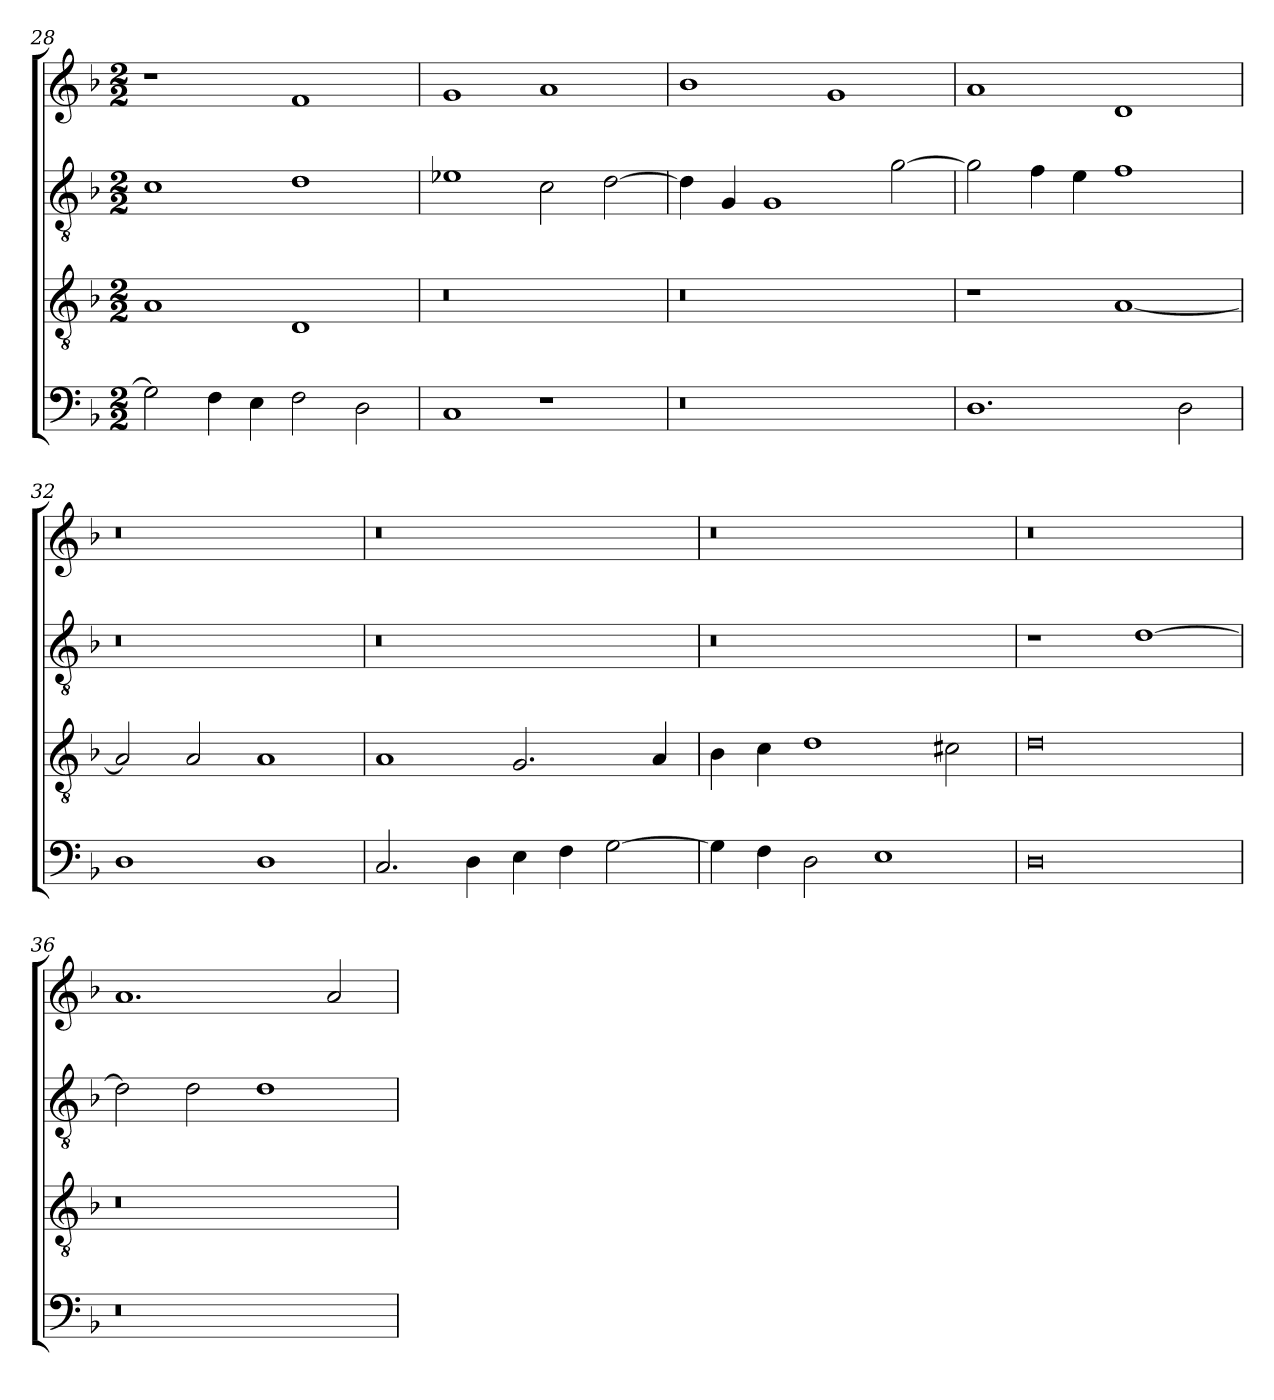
**kern	**kern	**kern	**kern
*part4	*part3	*part2	*part1
*staff4	*staff3	*staff2	*staff1
*clefF4	*clefGv2	*clefGv2	*clefG2
*k[b-]	*k[b-]	*k[b-]	*k[b-]
*M2/2	*M2/2	*M2/2	*M2/2
=28	=28	=28	=28
2G\]	1A	1c	1r
4F\	.	.	.
4E\	.	.	.
2F\	1D	1d	1f
2D\	.	.	.
=29	=29	=29	=29
1C	0r	1e-X	1g
1r	.	2c\	1a
.	.	[2d\	.
=30	=30	=30	=30
0r	0r	4d\]	1b-
.	.	4G/	.
.	.	1G	.
.	.	.	1g
.	.	[2g\	.
=31	=31	=31	=31
1.D	1r	2g\]	1a
.	.	4f\	.
.	.	4e\	.
.	[1A	1f	1d
2D\	.	.	.
=32	=32	=32	=32
1D	2A/]	0r	0r
.	2A/	.	.
1D	1A	.	.
=33	=33	=33	=33
2.C/	1A	0r	0r
4D\	.	.	.
4E\	2.G/	.	.
4F\	.	.	.
[2G\	.	.	.
.	4A/	.	.
=34	=34	=34	=34
4G\]	4B-\	0r	0r
4F\	4c\	.	.
2D\	1d	.	.
1E	.	.	.
.	2c#X\	.	.
=35	=35	=35	=35
0D	0d	1r	0r
.	.	[1d	.
=36	=36	=36	=36
0r	0r	2d\]	1.a
.	.	2d\	.
.	.	1d	.
.	.	.	2a/
=	=	=	=
*-	*-	*-	*-
